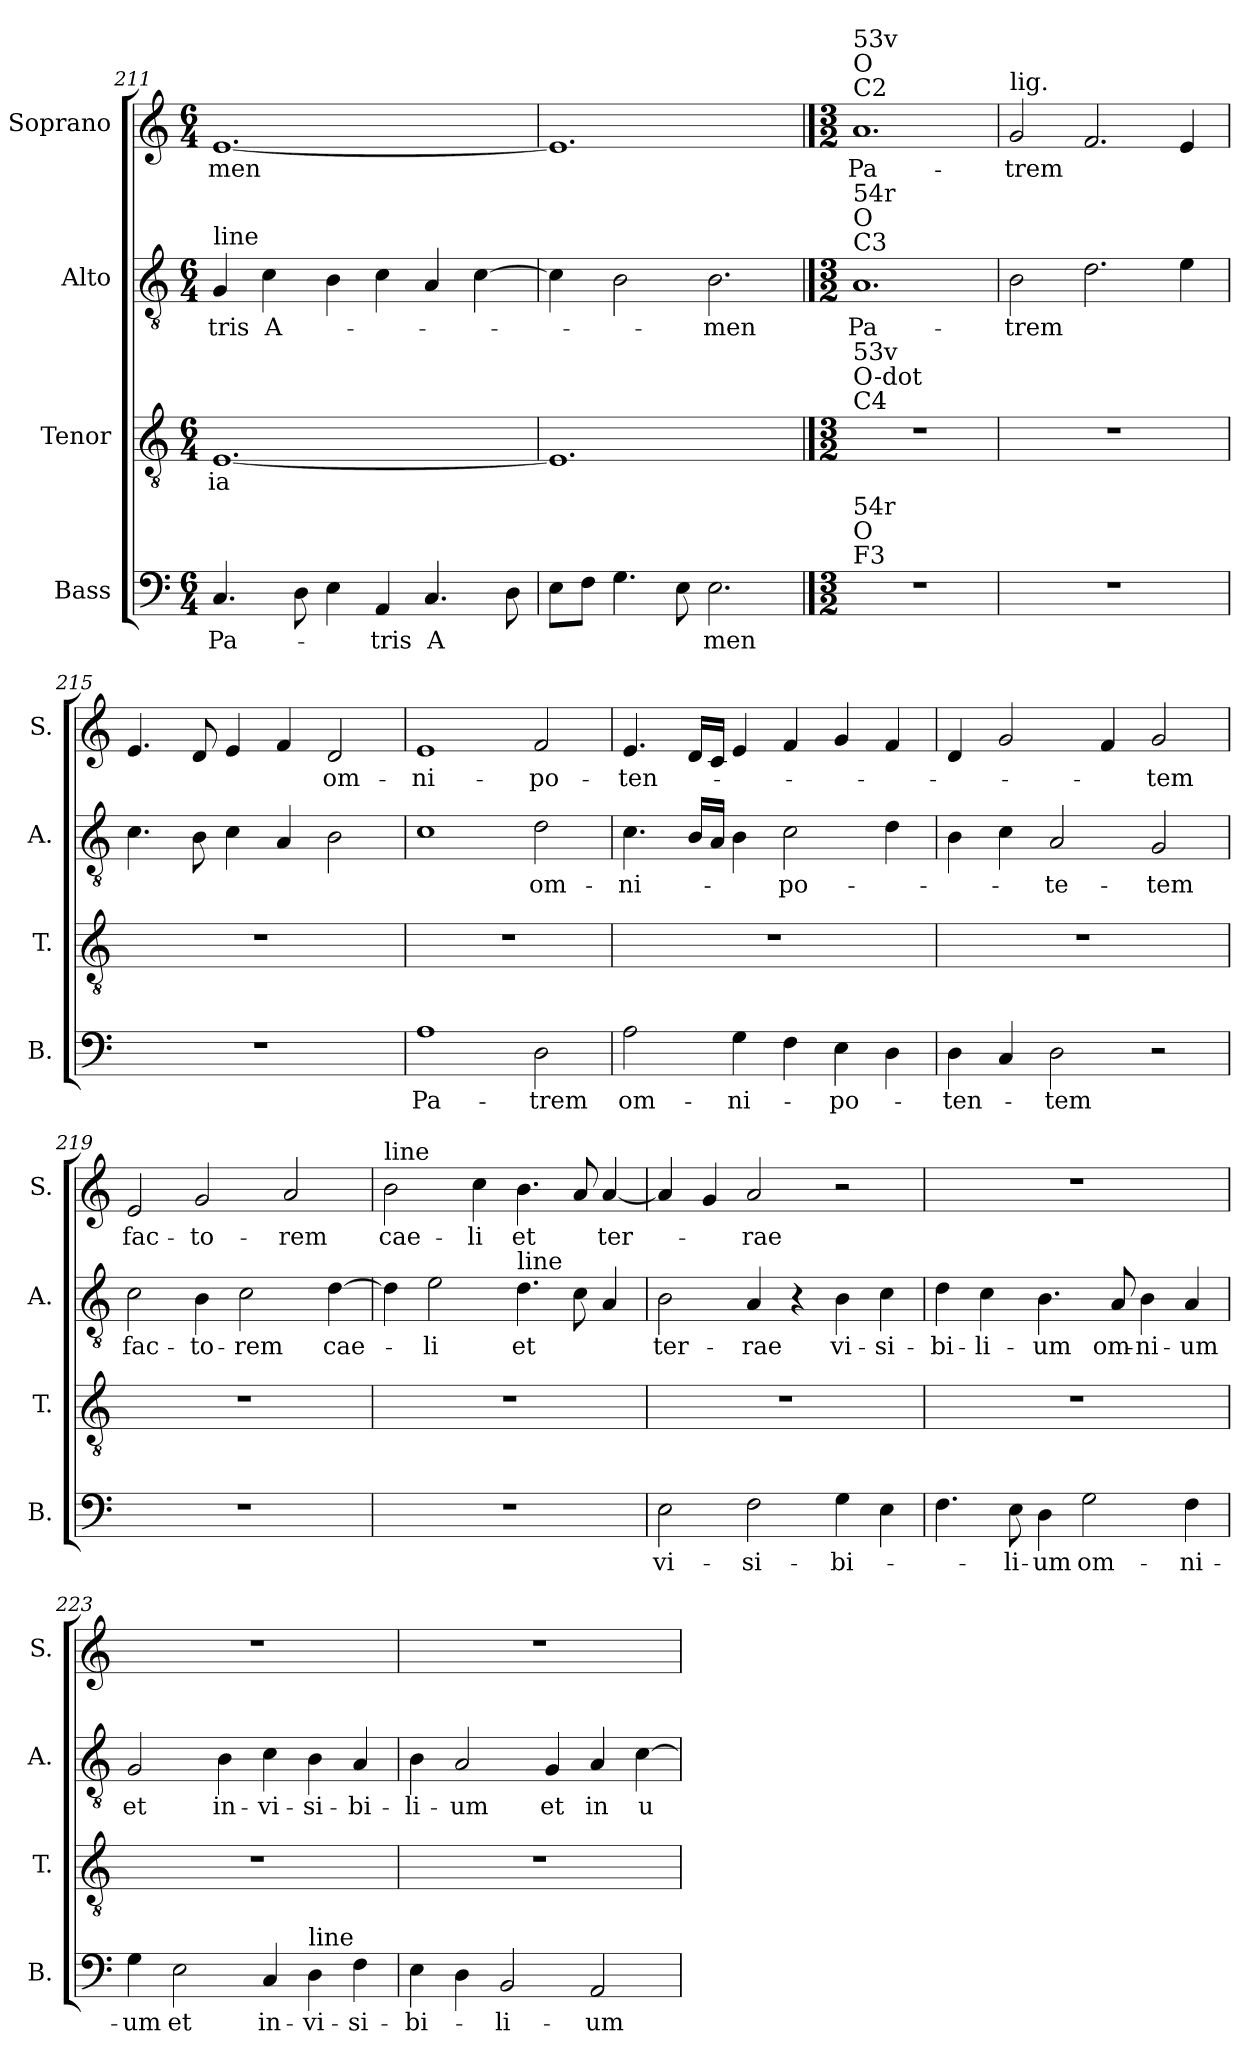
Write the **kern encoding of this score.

**kern	**text	**kern	**text	**kern	**text	**kern	**text
*part4	*part4	*part3	*part3	*part2	*part2	*part1	*part1
*staff4	*staff4	*staff3	*staff3	*staff2	*staff2	*staff1	*staff1
*I"Bass	*	*I"Tenor	*	*I"Alto	*	*I"Soprano	*
*I'B.	*	*I'T.	*	*I'A.	*	*I'S.	*
*clefF4	*	*clefGv2	*	*clefGv2	*	*clefG2	*
*k[]	*	*k[]	*	*k[]	*	*k[]	*
*M6/4	*	*M6/4	*	*M6/4	*	*M6/4	*
=211	=211	=211	=211	=211	=211	=211	=211
!	!	!	!	!LO:TX:a:t=line	!	!	!
!	!LO:LY:b	!	!LO:LY:b	!	!LO:LY:b	!	!LO:LY:b
4.C/	Pa-	[1.E	-ia	4G/	-tris	[1.e	-men
!	!	!	!	!	!LO:LY:b	!	!
.	.	.	.	4c\	A-	.	.
8D\	.	.	.	.	.	.	.
4E\	.	.	.	4B\	.	.	.
!	!LO:LY:b	!	!	!	!	!	!
4AA/	-tris	.	.	4c\	.	.	.
!	!LO:LY:b	!	!	!	!	!	!
4.C/	A	.	.	4A/	.	.	.
.	.	.	.	[4c\	.	.	.
8D\	.	.	.	.	.	.	.
=212	=212	=212	=212	=212	=212	=212	=212
8E\L	.	1.E]	.	4c\]	.	1.e]	.
8F\J	.	.	.	.	.	.	.
4.G\	.	.	.	2B\	.	.	.
8E\	.	.	.	.	.	.	.
!	!LO:LY:b	!	!	!	!LO:LY:b	!	!
2.E\	men	.	.	2.B\	-men	.	.
!!LO:PB:g=z
==213	==213	==213	==213	==213	==213	==213	==213
*M3/2	*	*M3/2	*	*M3/2	*	*M3/2	*
!	!	!	!	!	!	!LO:TX:a:t=C2	!
!	!	!	!	!	!	!LO:TX:a:t=O	!
!	!	!	!	!	!	!LO:TX:a:t=53v	!
!	!	!	!	!LO:TX:a:t=C3	!	!	!
!	!	!	!	!LO:TX:a:t=O	!	!	!
!	!	!	!	!LO:TX:a:t=54r	!	!	!
!	!	!LO:TX:a:t=C4	!	!	!	!	!
!	!	!LO:TX:a:t=O-dot	!	!	!	!	!
!	!	!LO:TX:a:t=53v	!	!	!	!	!
!LO:TX:a:t=F3	!	!	!	!	!	!	!
!LO:TX:a:t=O	!	!	!	!	!	!	!
!LO:TX:a:t=54r	!	!	!	!	!	!	!
!	!	!	!	!	!LO:LY:b	!	!LO:LY:b
1.r	.	1.r	.	1.A	Pa-	1.a	Pa-
=214	=214	=214	=214	=214	=214	=214	=214
!	!	!	!	!	!	!LO:TX:a:t=lig.	!
!	!	!	!	!	!LO:LY:b	!	!LO:LY:b
1.r	.	1.r	.	2B\	-trem	2g/	-trem
.	.	.	.	2.d\	.	2.f/	.
.	.	.	.	4e\	.	4e/	.
=215	=215	=215	=215	=215	=215	=215	=215
1.r	.	1.r	.	4.c\	.	4.e/	.
.	.	.	.	8B\	.	8d/	.
.	.	.	.	4c\	.	4e/	.
.	.	.	.	4A/	.	4f/	.
!	!	!	!	!	!	!	!LO:LY:b
.	.	.	.	2B\	.	2d/	om-
=216	=216	=216	=216	=216	=216	=216	=216
!	!LO:LY:b	!	!	!	!	!	!LO:LY:b
1A	Pa-	1.r	.	1c	.	1e	-ni-
!	!LO:LY:b	!	!	!	!LO:LY:b	!	!LO:LY:b
2D\	-trem	.	.	2d\	om-	2f/	-po-
=217	=217	=217	=217	=217	=217	=217	=217
!	!LO:LY:b	!	!	!	!LO:LY:b	!	!LO:LY:b
2A\	om-	1.r	.	4.c\	-ni-	4.e/	-ten-
.	.	.	.	16B/LL	.	16d/LL	.
.	.	.	.	16A/JJ	.	16c/JJ	.
!	!LO:LY:b	!	!	!	!	!	!
4G\	-ni-	.	.	4B\	.	4e/	.
!	!	!	!	!	!LO:LY:b	!	!
4F\	.	.	.	2c\	-po-	4f/	.
!	!LO:LY:b	!	!	!	!	!	!
4E\	-po-	.	.	.	.	4g/	.
4D\	.	.	.	4d\	.	4f/	.
=218	=218	=218	=218	=218	=218	=218	=218
!	!LO:LY:b	!	!	!	!	!	!
4D\	-ten-	1.r	.	4B\	.	4d/	.
4C/	.	.	.	4c\	.	2g/	.
!	!LO:LY:b	!	!	!	!LO:LY:b	!	!
2D\	-tem	.	.	2A/	-te-	.	.
.	.	.	.	.	.	4f/	.
!	!	!	!	!	!LO:LY:b	!	!LO:LY:b
2r	.	.	.	2G/	-tem	2g/	-tem
=219	=219	=219	=219	=219	=219	=219	=219
!	!	!	!	!	!LO:LY:b	!	!LO:LY:b
1.r	.	1.r	.	2c\	fac-	2e/	fac-
!	!	!	!	!	!LO:LY:b	!	!LO:LY:b
.	.	.	.	4B\	-to-	2g/	-to-
!	!	!	!	!	!LO:LY:b	!	!
.	.	.	.	2c\	-rem	.	.
!	!	!	!	!	!	!	!LO:LY:b
.	.	.	.	.	.	2a/	-rem
!	!	!	!	!	!LO:LY:b	!	!
.	.	.	.	[4d\	cae-	.	.
!!LO:LB:g=z
=220	=220	=220	=220	=220	=220	=220	=220
!	!	!	!	!	!	!LO:TX:a:t=line	!
!	!	!	!	!	!	!	!LO:LY:b
1.r	.	1.r	.	4d\]	.	2b\	cae-
!	!	!	!	!	!LO:LY:b	!	!
.	.	.	.	2e\	-li	.	.
!	!	!	!	!	!	!	!LO:LY:b
.	.	.	.	.	.	4cc\	-li
!	!	!	!	!LO:TX:a:t=line	!	!	!
!	!	!	!	!	!LO:LY:b	!	!LO:LY:b
.	.	.	.	4.d\	et	4.b\	et
.	.	.	.	8c\	.	8a/	.
!	!	!	!	!	!	!	!LO:LY:b
.	.	.	.	4A/	.	[4a/	ter-
=221	=221	=221	=221	=221	=221	=221	=221
!	!LO:LY:b	!	!	!	!LO:LY:b	!	!
2E\	vi-	1.r	.	2B\	ter-	4a/]	.
.	.	.	.	.	.	4g/	.
!	!LO:LY:b	!	!	!	!LO:LY:b	!	!LO:LY:b
2F\	-si-	.	.	4A/	-rae	2a/	-rae
.	.	.	.	4r	.	.	.
!	!LO:LY:b	!	!	!	!LO:LY:b	!	!
4G\	-bi-	.	.	4B\	vi-	2r	.
!	!	!	!	!	!LO:LY:b	!	!
4E\	.	.	.	4c\	-si-	.	.
=222	=222	=222	=222	=222	=222	=222	=222
!	!	!	!	!	!LO:LY:b	!	!
4.F\	.	1.r	.	4d\	-bi-	1.r	.
!	!	!	!	!	!LO:LY:b	!	!
.	.	.	.	4c\	-li-	.	.
!	!LO:LY:b	!	!	!	!	!	!
8E\	-li-	.	.	.	.	.	.
!	!LO:LY:b	!	!	!	!LO:LY:b	!	!
4D\	-um	.	.	4.B\	-um	.	.
!	!LO:LY:b	!	!	!	!	!	!
2G\	om-	.	.	.	.	.	.
!	!	!	!	!	!LO:LY:b	!	!
.	.	.	.	8A/	om-	.	.
!	!	!	!	!	!LO:LY:b	!	!
.	.	.	.	4B\	-ni-	.	.
!	!LO:LY:b	!	!	!	!LO:LY:b	!	!
4F\	-ni-	.	.	4A/	-um	.	.
=223	=223	=223	=223	=223	=223	=223	=223
!	!LO:LY:b	!	!	!	!LO:LY:b	!	!
4G\	-um	1.r	.	2G/	et	1.r	.
!	!LO:LY:b	!	!	!	!	!	!
2E\	et	.	.	.	.	.	.
!	!	!	!	!	!LO:LY:b	!	!
.	.	.	.	4B\	in-	.	.
!	!LO:LY:b	!	!	!	!LO:LY:b	!	!
4C/	in-	.	.	4c\	-vi-	.	.
!LO:TX:a:t=line	!	!	!	!	!	!	!
!	!LO:LY:b	!	!	!	!LO:LY:b	!	!
4D\	-vi-	.	.	4B\	-si-	.	.
!	!LO:LY:b	!	!	!	!LO:LY:b	!	!
4F\	-si-	.	.	4A/	-bi-	.	.
=224	=224	=224	=224	=224	=224	=224	=224
!	!LO:LY:b	!	!	!	!LO:LY:b	!	!
4E\	-bi-	1.r	.	4B\	-li-	1.r	.
!	!	!	!	!	!LO:LY:b	!	!
4D\	.	.	.	2A/	-um	.	.
!	!LO:LY:b	!	!	!	!	!	!
2BB/	-li-	.	.	.	.	.	.
!	!	!	!	!	!LO:LY:b	!	!
.	.	.	.	4G/	et	.	.
!	!LO:LY:b	!	!	!	!LO:LY:b	!	!
2AA/	-um	.	.	4A/	in	.	.
!	!	!	!	!	!LO:LY:b	!	!
.	.	.	.	[4c\	u-	.	.
=	=	=	=	=	=	=	=
*-	*-	*-	*-	*-	*-	*-	*-
